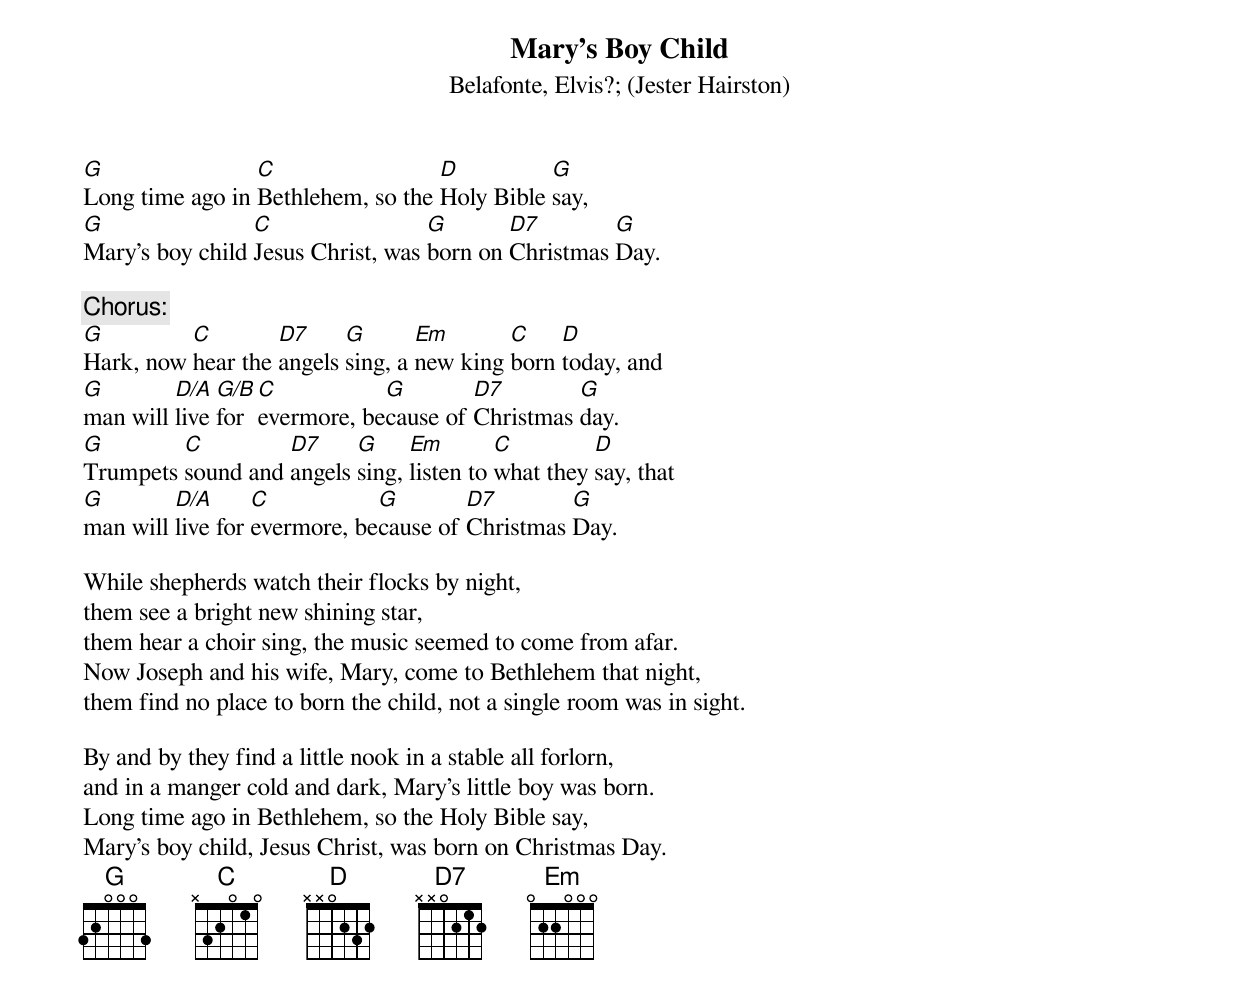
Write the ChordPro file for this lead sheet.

{t:Mary's Boy Child}
{st:Belafonte, Elvis?}
{st:(Jester Hairston)}

[G]Long time ago in [C]Bethlehem, so the [D]Holy Bible [G]say,
[G]Mary's boy child [C]Jesus Christ, was [G]born on [D7]Christmas [G]Day.

{c:Chorus:}
[G]Hark, now [C]hear the [D7]angels [G]sing, a [Em]new king [C]born [D]today, and
[G]man will [D/A]live [G/B]for [C]evermore, be[G]cause of [D7]Christmas [G]day.
[G]Trumpets [C]sound and [D7]angels [G]sing, [Em]listen to [C]what they [D]say, that
[G]man will [D/A]live for [C]evermore, be[G]cause of [D7]Christmas [G]Day.

While shepherds watch their flocks by night,
them see a bright new shining star,
them hear a choir sing, the music seemed to come from afar.
Now Joseph and his wife, Mary, come to Bethlehem that night,
them find no place to born the child, not a single room was in sight.

By and by they find a little nook in a stable all forlorn,
and in a manger cold and dark, Mary's little boy was born.
Long time ago in Bethlehem, so the Holy Bible say,
Mary's boy child, Jesus Christ, was born on Christmas Day.
